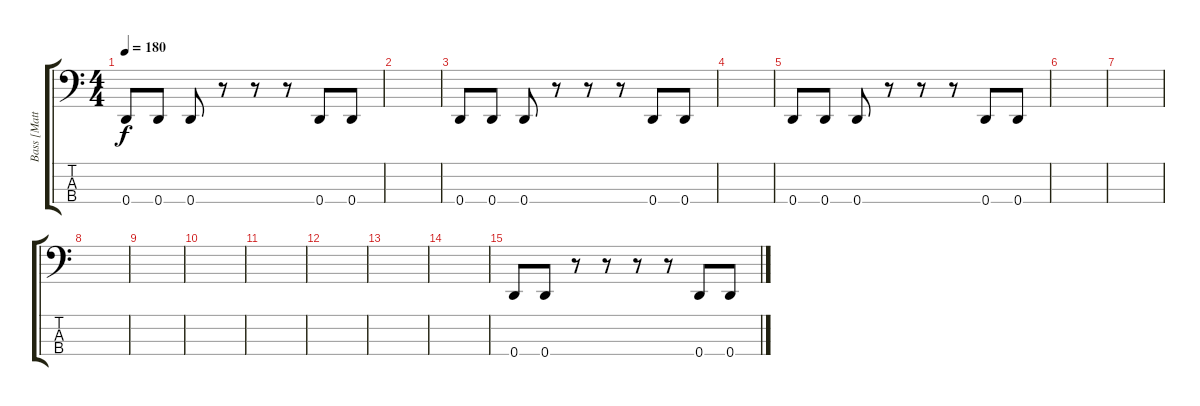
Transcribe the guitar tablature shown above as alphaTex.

\track ("Bass [Matt]" "Bass [Matt") {instrument electricbasspick}
\staff {score tabs}
\tuning (G2 D2 A1 D1) {hide}
\ts (4 4)
\tempo 180
\clef f4
\ks c
0.4.8{dy f} 0.4.8 0.4.8 r.8 r.8 r.8 0.4.8 0.4.8 |
|
0.4.8 0.4.8 0.4.8 r.8 r.8 r.8 0.4.8 0.4.8 |
|
0.4.8 0.4.8 0.4.8 r.8 r.8 r.8 0.4.8 0.4.8 |
|
|
|
|
|
|
|
|
|
0.4.8 0.4.8 r.8 r.8 r.8 r.8 0.4.8 0.4.8
